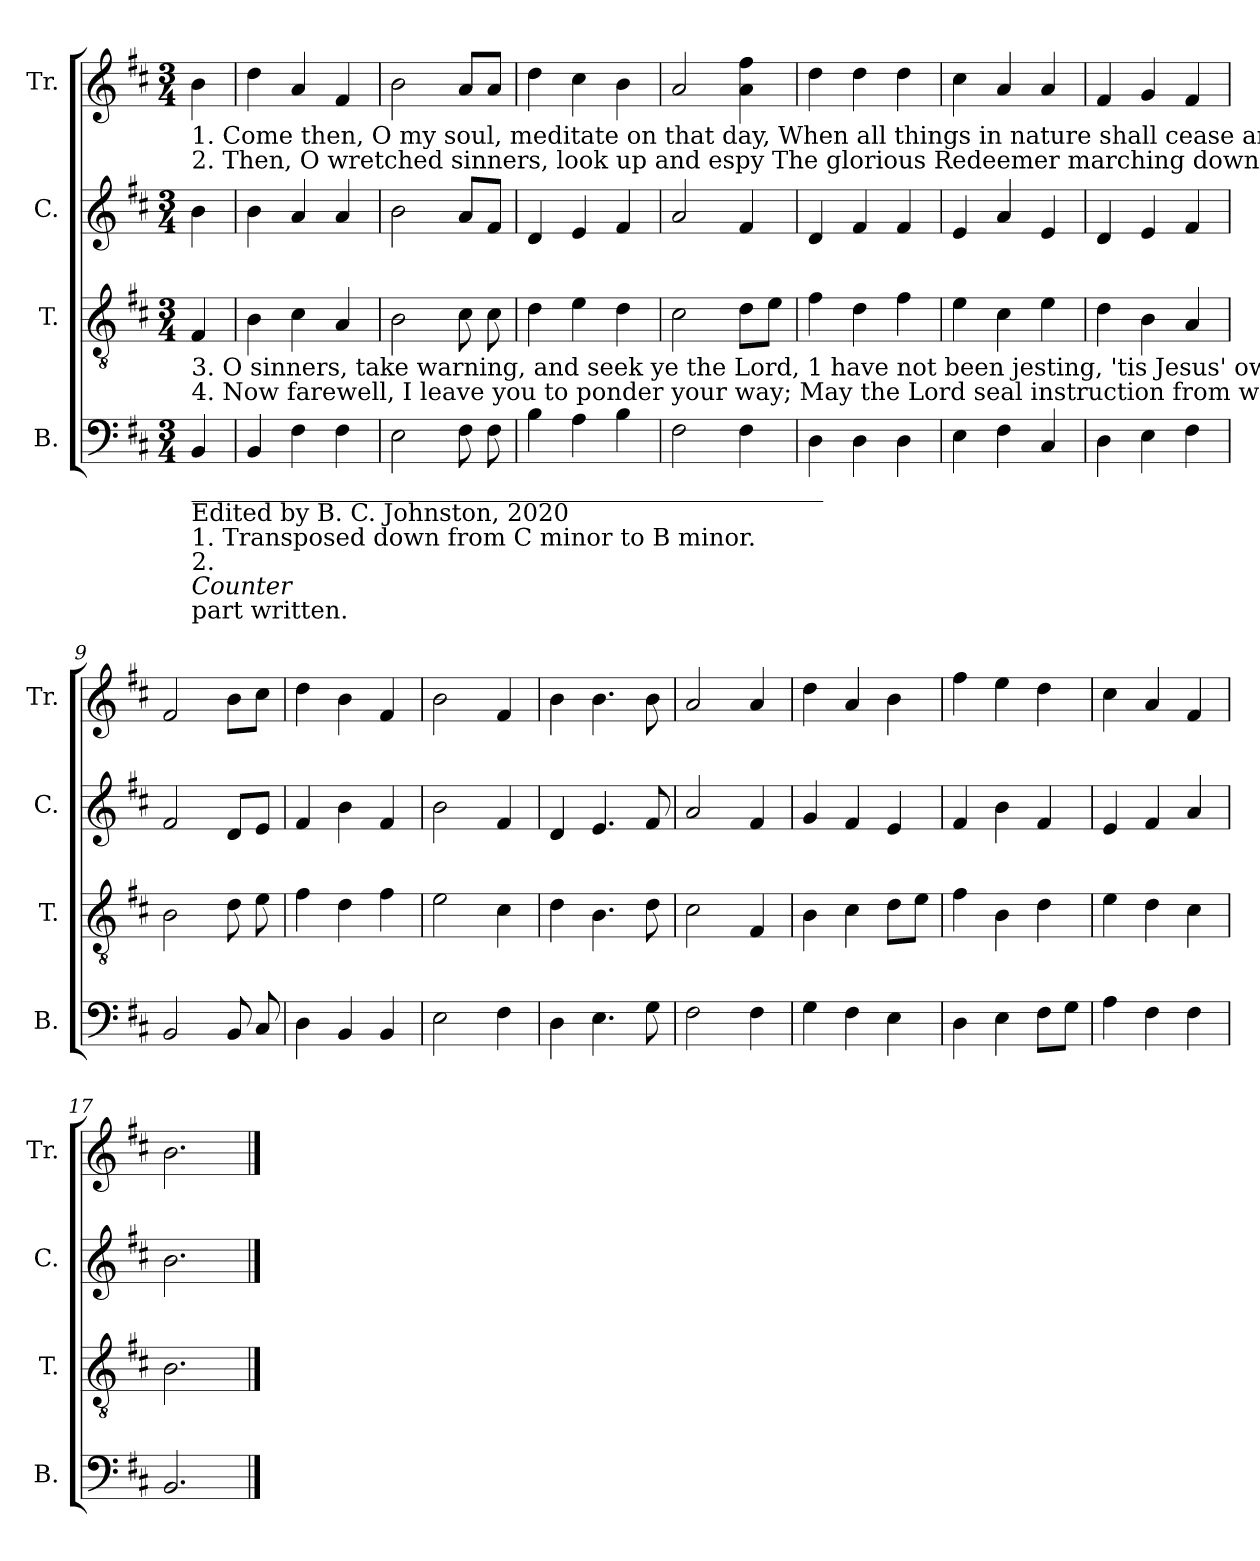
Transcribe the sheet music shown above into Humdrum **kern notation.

**kern	**kern	**kern	**kern
*part4	*part3	*part2	*part1
*staff4	*staff3	*staff2	*staff1
*I"B.	*I"T.	*I"C.	*I"Tr.
*I'B.	*I'T.	*I'C.	*I'Tr.
*clefF4	*clefGv2	*clefG2	*clefG2
*k[f#c#]	*k[f#c#]	*k[f#c#]	*k[f#c#]
*M3/4	*M3/4	*M3/4	*M3/4
*MM110	*MM110	*MM110	*MM110
=1	=1	=1	=1
!	!	!	!LO:TX:b:t=1. Come then, O my  soul,  meditate  on  that  day,    When all things in nature shall cease and decay;  When the trumpet shall sound, the angels appear   To reap down the earth, both the wheat and the tare.
!	!	!	!LO:TX:b:t=2. Then,  O  wretched  sinners,  look  up  and  espy     The  glorious Redeemer marching down the sky,    In   chariots   of   fire  to  the  earth  he  is   bound,   With   a    guard   of    angels   attending    him   down.
!	!LO:TX:b:t=3. O  sinners,  take  warning,  and  seek  ye  the  Lord,   1  have not  been  jesting, 'tis  Jesus' own word,  That those who believe, in glory they shall stand,  While all  un –be –lie –vers  are  sure  to  be  damned.	!	!
!	!LO:TX:b:t=4. Now  farewell,  I  leave  you  to  ponder  your  way;  May  the  Lord  seal  instruction from what I say;  That our souls to God's throne are poured out in prayer,  That  we  are  prepared  to  meet Christ in the air.	!	!
!LO:TX:b:t=____________________________________________________	!	!	!
!LO:TX:b:t=Edited by B. C. Johnston, 2020	!	!	!
!LO:TX:b:t=1. Transposed down from C minor to B minor.	!	!	!
!LO:TX:b:t=2.	!	!	!
!LO:TX:b:i:t=Counter	!	!	!
!LO:TX:b:t=part written.	!	!	!
4BB!/	4F#!/	4b!\	4b!\
=2	=2	=2	=2
4BB!/	4B!\	4b!\	4dd!\
4F#!\	4c#!\	4a!/	4a!/
4F#!\	4A!/	4a!/	4f#!/
=3	=3	=3	=3
2E!\	2B!\	2b!\	2b!\
8F#!\	8c#!\	8a!/L	8a!/L
8F#!\	8c#!\	8f#!/J	8a!/J
=4	=4	=4	=4
4B!\	4d!\	4d!/	4dd!\
4A!\	4e!\	4e!/	4cc#!\
4B!\	4d!\	4f#!/	4b!\
=5	=5	=5	=5
2F#!\	2c#!\	2a!/	2a!/
4F#!\	8d!\L	4f#!/	4a!\ 4ff#!\
.	8e!\J	.	.
=6	=6	=6	=6
4D!\	4f#!\	4d!/	4dd!\
4D!\	4d!\	4f#!/	4dd!\
4D!\	4f#!\	4f#!/	4dd!\
=7	=7	=7	=7
4E!\	4e!\	4e!/	4cc#!\
4F#!\	4c#!\	4a!/	4a!/
4C#!/	4e!\	4e!/	4a!/
=8	=8	=8	=8
4D!\	4d!\	4d!/	4f#!/
4E!\	4B!\	4e!/	4g!/
4F#!\	4A!/	4f#!/	4f#!/
=9	=9	=9	=9
2BB!/	2B!\	2f#!/	2f#!/
8BB!/	8d!\	8d!/L	8b!\L
8C#!/	8e!\	8e!/J	8cc#!\J
=10	=10	=10	=10
4D!\	4f#!\	4f#!/	4dd!\
4BB!/	4d!\	4b!\	4b!\
4BB!/	4f#!\	4f#!/	4f#!/
=11	=11	=11	=11
2E!\	2e!\	2b!\	2b!\
4F#!\	4c#!\	4f#!/	4f#!/
=12	=12	=12	=12
4D!\	4d!\	4d!/	4b!\
4.E!\	4.B!\	4.e!/	4.b!\
8G!\	8d!\	8f#!/	8b!\
=13	=13	=13	=13
2F#!\	2c#!\	2a!/	2a!/
4F#!\	4F#!/	4f#!/	4a!/
=14	=14	=14	=14
4G!\	4B!\	4g!/	4dd!\
4F#!\	4c#!\	4f#!/	4a!/
4E!\	8d!\L	4e!/	4b!\
.	8e!\J	.	.
=15	=15	=15	=15
4D!\	4f#!\	4f#!/	4ff#!\
4E!\	4B!\	4b!\	4ee!\
8F#!\L	4d!\	4f#!/	4dd!\
8G!\J	.	.	.
=16	=16	=16	=16
4A!\	4e!\	4e!/	4cc#!\
4F#!\	4d!\	4f#!/	4a!/
4F#!\	4c#!\	4a!/	4f#!/
=17	=17	=17	=17
2.BB!/	2.B!\	2.b!\	2.b!\
==	==	==	==
*-	*-	*-	*-
